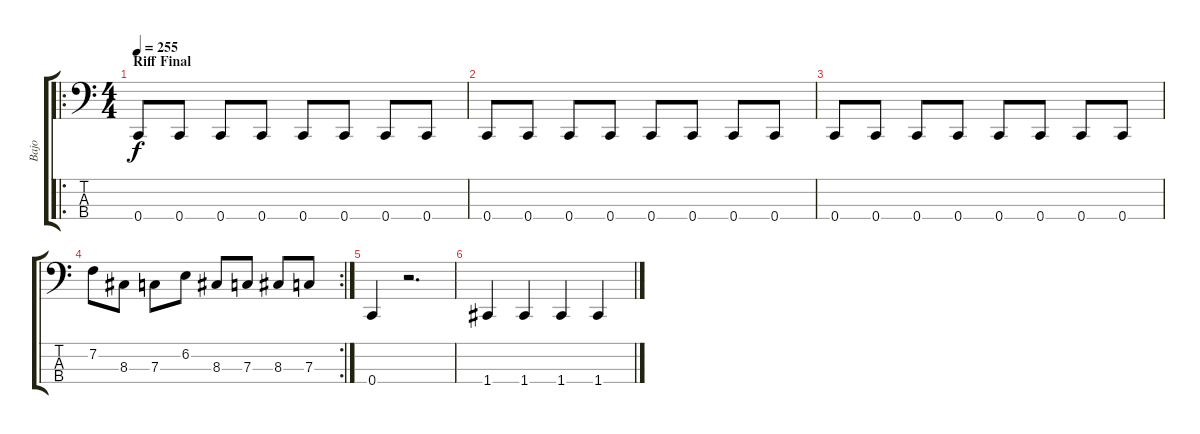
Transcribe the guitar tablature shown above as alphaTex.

\track ("Bajo" "Bajo") {instrument electricbasspick}
\staff {score tabs}
\tuning (Eb2 Bb1 F1 C1) {hide}
\ro
\ts (4 4)
\section ("" "Riff Final")
\tempo 255
\clef f4
\ks c
0.4.8{dy f} 0.4.8 0.4.8 0.4.8 0.4.8 0.4.8 0.4.8 0.4.8 |
0.4.8 0.4.8 0.4.8 0.4.8 0.4.8 0.4.8 0.4.8 0.4.8 |
0.4.8 0.4.8 0.4.8 0.4.8 0.4.8 0.4.8 0.4.8 0.4.8 |
\rc 2
7.2.8 8.3.8 7.3.8 6.2.8 8.3.8 7.3.8 8.3.8 7.3.8 |
0.4.4 r.2{d} |
1.4.4 1.4.4 1.4.4 1.4.4
